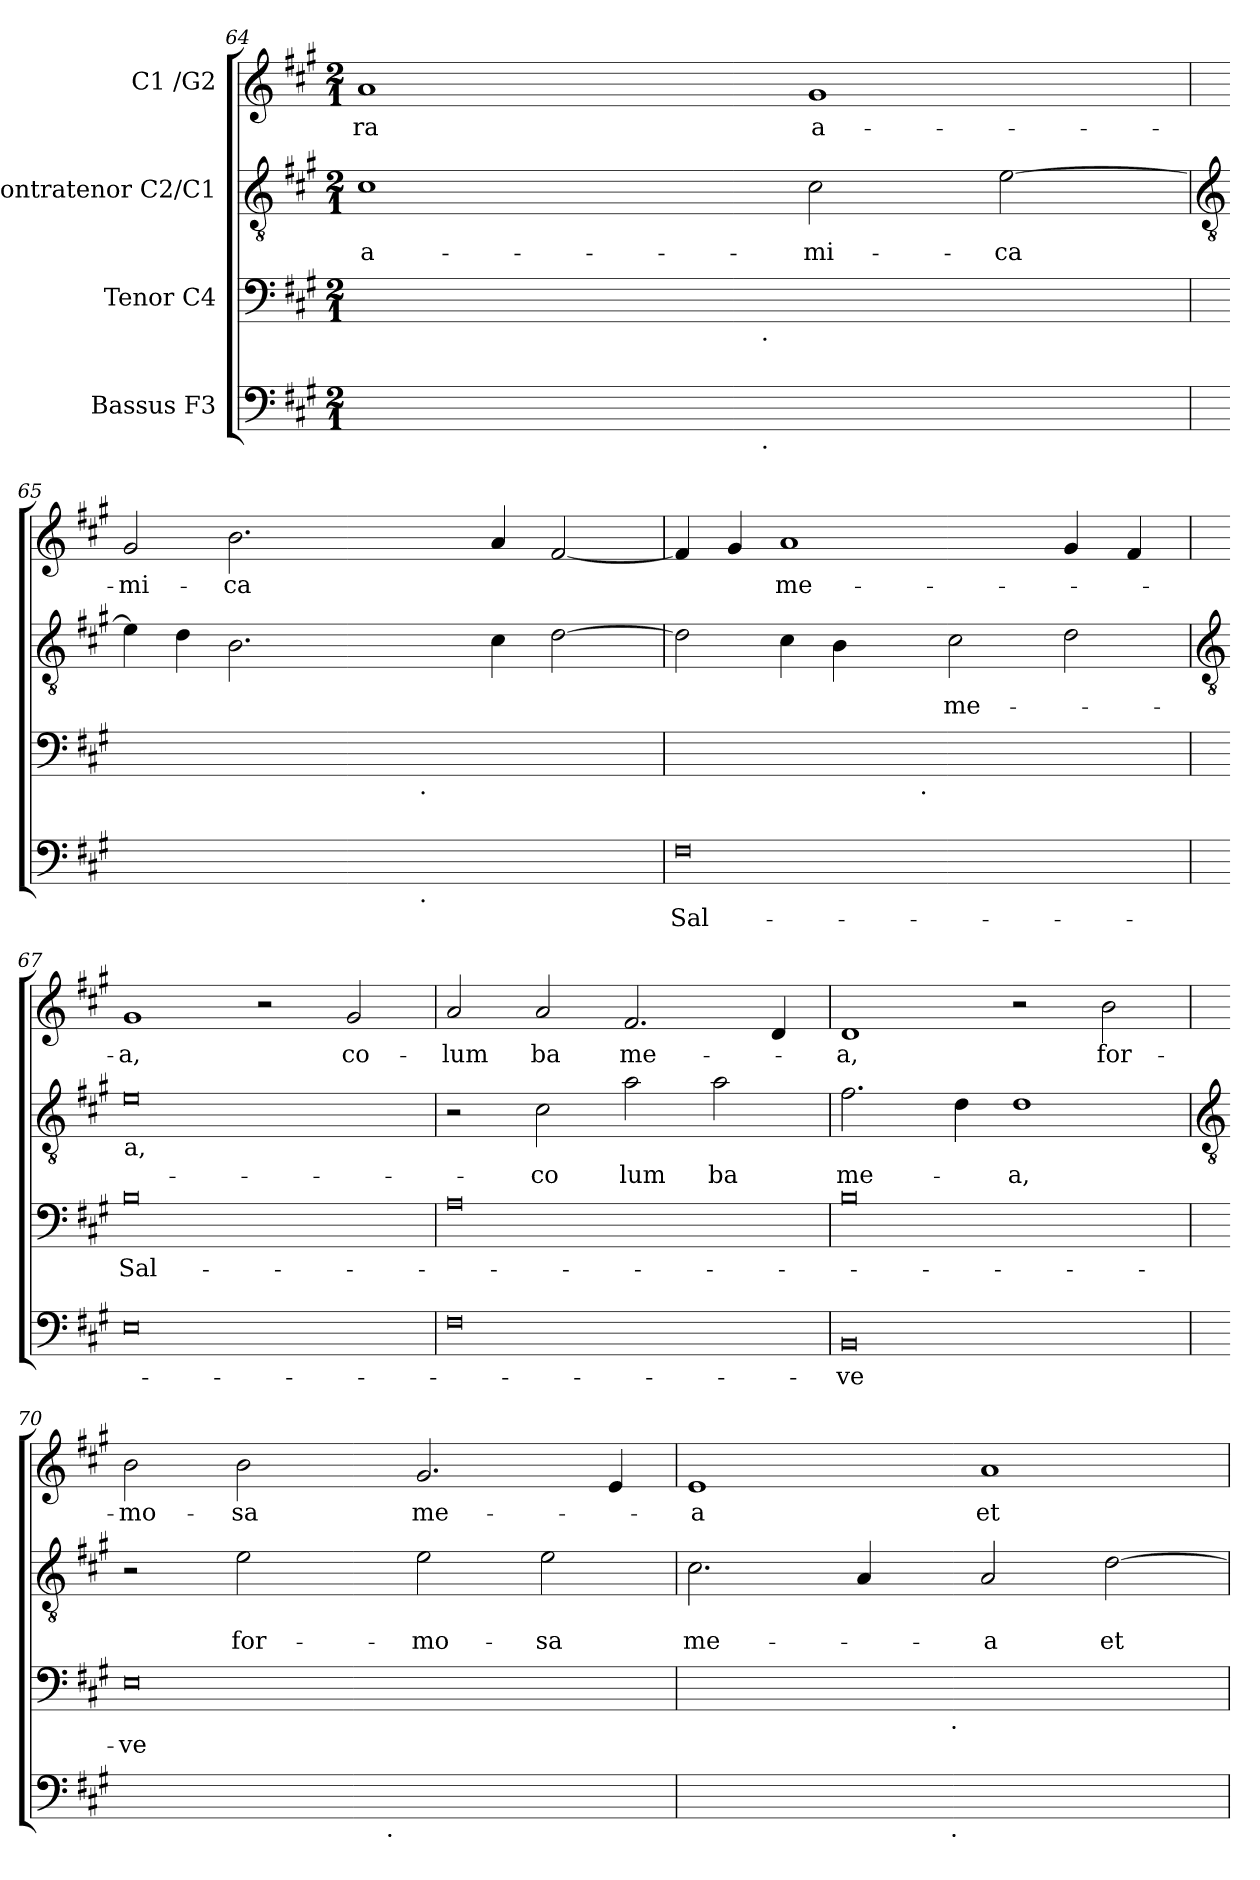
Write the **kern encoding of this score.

**kern	**text	**kern	**text	**kern	**text	**text	**kern	**text
*part4	*part4	*part3	*part3	*part2	*part2	*part2	*part1	*part1
*staff4	*staff4	*staff3	*staff3	*staff2	*staff2	*staff2	*staff1	*staff1
*I"Bassus F3	*	*I"Tenor C4	*	*I"Contratenor C2/C1	*	*	*I"C1 /G2	*
*clefF4	*	*clefF4	*	*clefGv2	*	*	*clefG2	*
*k[f#c#g#]	*	*k[f#c#g#]	*	*k[f#c#g#]	*	*	*k[f#c#g#]	*
*A:	*	*A:	*	*A:	*	*	*A:	*
*M2/1	*	*M2/1	*	*M2/1	*	*	*M2/1	*
=64	=64	=64	=64	=64	=64	=64	=64	=64
!	!	!	!	!	!LO:LY:b	!	!	!LO:LY:b
4ryy	.	4ryy	.	1c#	a-	.	1a	-ra
4ryy	.	4ryy	.	.	.	.	.	.
4ryy	.	4ryy	.	.	.	.	.	.
32ryy	.	32ryy	.	.	.	.	.	.
32ryy	.	32ryy	.	.	.	.	.	.
32ryy	.	32ryy	.	.	.	.	.	.
32ryy	.	32ryy	.	.	.	.	.	.
32ryy	.	32ryy	.	.	.	.	.	.
32ryy	.	32ryy	.	.	.	.	.	.
!	!	!LO:TX:b:t=.	!	!	!	!	!	!
!LO:TX:b:t=.	!	!	!	!	!	!	!	!
32ryy	.	32ryy	.	.	.	.	.	.
4ryy	.	4ryy	.	.	.	.	.	.
!	!	!	!	!	!LO:LY:b	!	!	!LO:LY:b
.	.	.	.	2c#\	-mi-	.	1g#	a-
4ryy	.	4ryy	.	.	.	.	.	.
4ryy	.	4ryy	.	.	.	.	.	.
!	!	!	!	!	!LO:LY:b	!	!	!
.	.	.	.	[2e\	-ca	.	.	.
4ryy	.	4ryy	.	.	.	.	.	.
32ryy	.	32ryy	.	.	.	.	.	.
!!LO:LB:g=z
=65	=65	=65	=65	=65	=65	=65	=65	=65
*	*	*	*	*clefGv2	*	*	*	*
!	!	!	!	!	!	!	!	!LO:LY:b
4ryy	.	4ryy	.	4e\]	.	.	2g#/	-mi-
4ryy	.	4ryy	.	4d\	.	.	.	.
!	!	!	!	!	!	!	!	!LO:LY:b
4ryy	.	4ryy	.	2.B\	.	.	2.b\	-ca
64ryy	.	64ryy	.	.	.	.	.	.
64ryy	.	64ryy	.	.	.	.	.	.
64ryy	.	64ryy	.	.	.	.	.	.
64ryy	.	64ryy	.	.	.	.	.	.
64ryy	.	64ryy	.	.	.	.	.	.
64ryy	.	64ryy	.	.	.	.	.	.
64ryy	.	64ryy	.	.	.	.	.	.
64ryy	.	64ryy	.	.	.	.	.	.
64ryy	.	64ryy	.	.	.	.	.	.
64ryy	.	64ryy	.	.	.	.	.	.
64ryy	.	64ryy	.	.	.	.	.	.
64ryy	.	64ryy	.	.	.	.	.	.
64ryy	.	64ryy	.	.	.	.	.	.
64ryy	.	64ryy	.	.	.	.	.	.
!	!	!LO:TX:b:t=.	!	!	!	!	!	!
!LO:TX:b:t=.	!	!	!	!	!	!	!	!
64ryy	.	64ryy	.	.	.	.	.	.
4ryy	.	4ryy	.	.	.	.	.	.
4ryy	.	4ryy	.	.	.	.	.	.
.	.	.	.	4c#\	.	.	4a/	.
4ryy	.	4ryy	.	.	.	.	.	.
.	.	.	.	[2d\	.	.	[2f#/	.
4ryy	.	4ryy	.	.	.	.	.	.
64ryy	.	64ryy	.	.	.	.	.	.
=66	=66	=66	=66	=66	=66	=66	=66	=66
!	!LO:LY:b	!	!	!	!	!	!	!
0F#	Sal-	4ryy	.	2d\]	.	.	4f#/]	.
.	.	4ryy	.	.	.	.	4g#/	.
!	!	!	!	!	!	!	!	!LO:LY:b
.	.	4ryy	.	4c#\	.	.	1a	me-
.	.	32ryy	.	4B\	.	.	.	.
.	.	32ryy	.	.	.	.	.	.
.	.	32ryy	.	.	.	.	.	.
.	.	32ryy	.	.	.	.	.	.
.	.	32ryy	.	.	.	.	.	.
.	.	32ryy	.	.	.	.	.	.
!	!	!LO:TX:b:t=.	!	!	!	!	!	!
.	.	32ryy	.	.	.	.	.	.
.	.	4ryy	.	.	.	.	.	.
!	!	!	!	!	!LO:LY:b	!	!	!
.	.	.	.	2c#\	me-	.	.	.
.	.	4ryy	.	.	.	.	.	.
.	.	4ryy	.	.	.	.	.	.
.	.	.	.	2d\	.	.	4g#/	.
.	.	4ryy	.	.	.	.	.	.
.	.	.	.	.	.	.	4f#/	.
.	.	32ryy	.	.	.	.	.	.
!!LO:LB:g=z
=67	=67	=67	=67	=67	=67	=67	=67	=67
*	*	*	*	*clefGv2	*	*	*	*
!	!	!	!	!LO:TX:b:t=a,	!	!	!	!
!	!	!	!LO:LY:b	!	!	!	!	!LO:LY:b
0E	.	0B	Sal-	0e	.	.	1g#	-a,
.	.	.	.	.	.	.	2r	.
!	!	!	!	!	!	!	!	!LO:LY:b
.	.	.	.	.	.	.	2g#/	co-
=68	=68	=68	=68	=68	=68	=68	=68	=68
!	!	!	!	!	!	!	!	!LO:LY:b
0F#	.	0A	.	2r	.	.	2a/	-lum
!	!	!	!	!	!LO:LY:b	!	!	!LO:LY:b
.	.	.	.	2c#\	-co	.	2a/	ba
!	!	!	!	!	!LO:LY:b	!	!	!LO:LY:b
.	.	.	.	2a\	lum	.	2.f#/	me-
!	!	!	!	!	!LO:LY:b	!	!	!
.	.	.	.	2a\	ba	.	.	.
.	.	.	.	.	.	.	4d/	.
=69	=69	=69	=69	=69	=69	=69	=69	=69
!	!LO:LY:b	!	!	!	!LO:LY:b	!	!	!LO:LY:b
0BB	-ve	0B	.	2.f#\	me-	.	1d	-a,
.	.	.	.	4d\	.	.	.	.
!	!	!	!	!	!LO:LY:b	!	!	!
.	.	.	.	1d	-a,	.	2r	.
!	!	!	!	!	!	!	!	!LO:LY:b
.	.	.	.	.	.	.	2b\	for-
!!LO:LB:g=z
=70	=70	=70	=70	=70	=70	=70	=70	=70
*	*	*	*	*clefGv2	*	*	*	*
!	!	!	!LO:LY:b	!	!	!	!	!LO:LY:b
4ryy	.	0E	-ve	2r	.	.	2b\	-mo-
4ryy	.	.	.	.	.	.	.	.
!	!	!	!	!	!	!LO:LY:b	!	!LO:LY:b
4ryy	.	.	.	2e\	.	for-	2b\	-sa
32ryy	.	.	.	.	.	.	.	.
32ryy	.	.	.	.	.	.	.	.
32ryy	.	.	.	.	.	.	.	.
32ryy	.	.	.	.	.	.	.	.
32ryy	.	.	.	.	.	.	.	.
32ryy	.	.	.	.	.	.	.	.
!LO:TX:b:t=.	!	!	!	!	!	!	!	!
32ryy	.	.	.	.	.	.	.	.
4ryy	.	.	.	.	.	.	.	.
!	!	!	!	!	!	!LO:LY:b	!	!LO:LY:b
.	.	.	.	2e\	.	-mo-	2.g#/	me-
4ryy	.	.	.	.	.	.	.	.
4ryy	.	.	.	.	.	.	.	.
!	!	!	!	!	!	!LO:LY:b	!	!
.	.	.	.	2e\	.	-sa	.	.
4ryy	.	.	.	.	.	.	.	.
.	.	.	.	.	.	.	4e/	.
32ryy	.	.	.	.	.	.	.	.
=71	=71	=71	=71	=71	=71	=71	=71	=71
!	!	!	!	!	!	!LO:LY:b	!	!LO:LY:b
4ryy	.	4ryy	.	2.c#\	.	me-	1e	-a
4ryy	.	4ryy	.	.	.	.	.	.
4ryy	.	4ryy	.	.	.	.	.	.
32ryy	.	32ryy	.	4A/	.	.	.	.
32ryy	.	32ryy	.	.	.	.	.	.
32ryy	.	32ryy	.	.	.	.	.	.
32ryy	.	32ryy	.	.	.	.	.	.
32ryy	.	32ryy	.	.	.	.	.	.
32ryy	.	32ryy	.	.	.	.	.	.
!	!	!LO:TX:b:t=.	!	!	!	!	!	!
!LO:TX:b:t=.	!	!	!	!	!	!	!	!
32ryy	.	32ryy	.	.	.	.	.	.
4ryy	.	4ryy	.	.	.	.	.	.
!	!	!	!	!	!	!LO:LY:b	!	!LO:LY:b
.	.	.	.	2A/	.	-a	1a	et
4ryy	.	4ryy	.	.	.	.	.	.
4ryy	.	4ryy	.	.	.	.	.	.
!	!	!	!	!	!	!LO:LY:b	!	!
.	.	.	.	[2d\	.	et	.	.
4ryy	.	4ryy	.	.	.	.	.	.
32ryy	.	32ryy	.	.	.	.	.	.
=	=	=	=	=	=	=	=	=
*-	*-	*-	*-	*-	*-	*-	*-	*-
